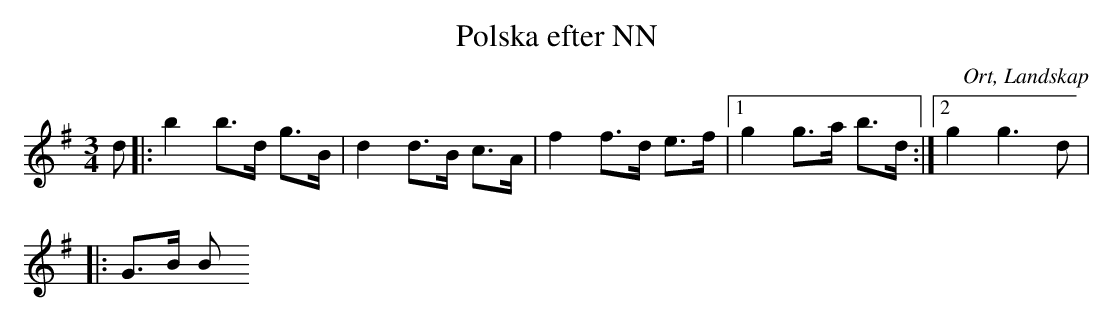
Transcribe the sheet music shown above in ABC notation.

X:1
T:Polska efter NN
O:Ort, Landskap
M:3/4
L:1/8
K:G
d|:b2 b>d g>B|d2 d>B c>A|f2 f>d e>f|1 g2 g>a b>d :|2 g2 g3d|
|:G>B B
